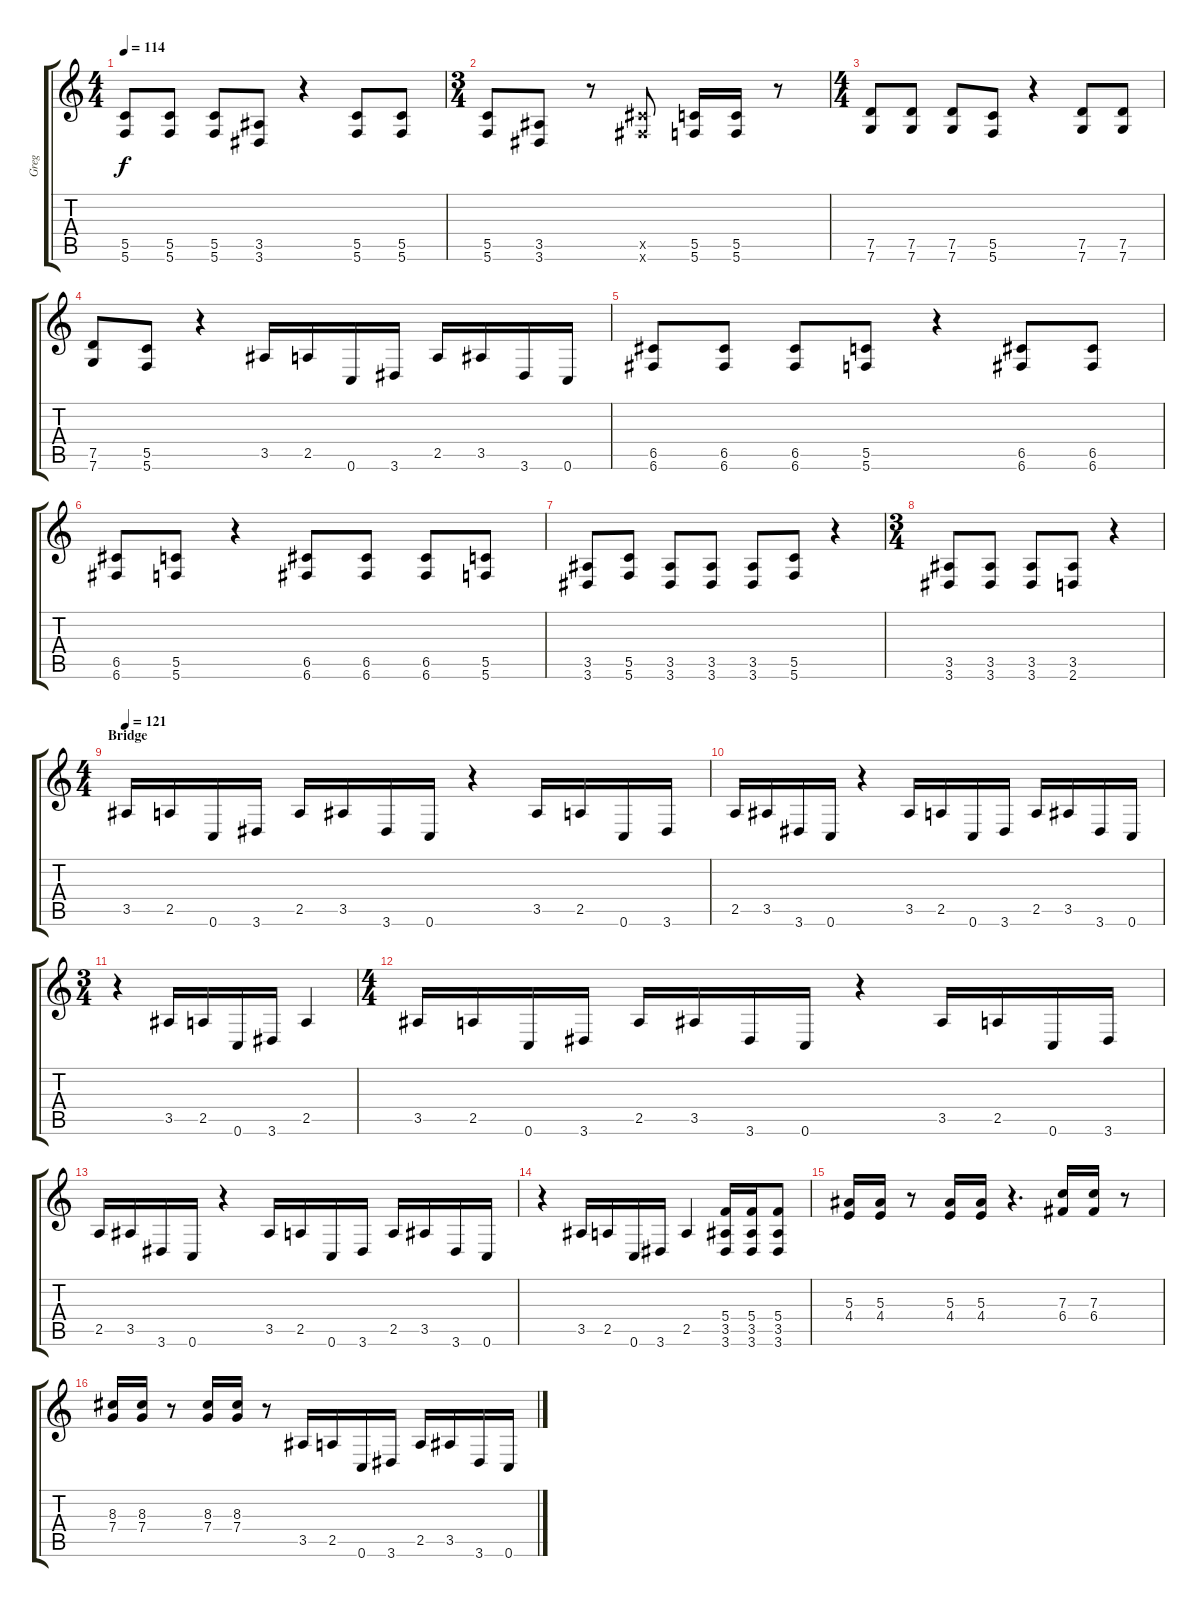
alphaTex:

\track ("Greg" "Greg") {instrument distortionguitar}
\staff {score tabs}
\tuning (D4 A3 F3 C3 G2 C2) {hide}
\ts (4 4)
\tempo 114
\clef g2
\ks c
(5.5 5.6).8{dy f} (5.5 5.6).8 (5.5 5.6).8 (3.5 3.6).8 r.4 (5.5 5.6).8 (5.5 5.6).8 |
\ts (3 4)
(5.5 5.6).8 (3.5 3.6).8 r.8 (6.5{x} 6.6{x}).8 (5.5 5.6).16 (5.5 5.6).16 r.8 |
\ts (4 4)
(7.5 7.6).8 (7.5 7.6).8 (7.5 7.6).8 (5.5 5.6).8 r.4 (7.5 7.6).8 (7.5 7.6).8 |
(7.5 7.6).8 (5.5 5.6).8 r.4 3.5.16 2.5.16 0.6.16 3.6.16 2.5.16 3.5.16 3.6.16 0.6.16 |
(6.5 6.6).8 (6.5 6.6).8 (6.5 6.6).8 (5.5 5.6).8 r.4 (6.5 6.6).8 (6.5 6.6).8 |
(6.5 6.6).8 (5.5 5.6).8 r.4 (6.5 6.6).8 (6.5 6.6).8 (6.5 6.6).8 (5.5 5.6).8 |
(3.5 3.6).8 (5.5 5.6).8 (3.5 3.6).8 (3.5 3.6).8 (3.5 3.6).8 (5.5 5.6).8 r.4 |
\ts (3 4)
(3.5 3.6).8 (3.5 3.6).8 (3.5 3.6).8 (3.5 2.6).8 r.4 |
\ts (4 4)
\section ("" "Bridge")
\tempo 121
3.5.16 2.5.16 0.6.16 3.6.16 2.5.16 3.5.16 3.6.16 0.6.16 r.4 3.5.16 2.5.16 0.6.16 3.6.16 |
2.5.16 3.5.16 3.6.16 0.6.16 r.4 3.5.16 2.5.16 0.6.16 3.6.16 2.5.16 3.5.16 3.6.16 0.6.16 |
\ts (3 4)
r.4 3.5.16 2.5.16 0.6.16 3.6.16 2.5.4 |
\ts (4 4)
3.5.16 2.5.16 0.6.16 3.6.16 2.5.16 3.5.16 3.6.16 0.6.16 r.4 3.5.16 2.5.16 0.6.16 3.6.16 |
2.5.16 3.5.16 3.6.16 0.6.16 r.4 3.5.16 2.5.16 0.6.16 3.6.16 2.5.16 3.5.16 3.6.16 0.6.16 |
r.4 3.5.16 2.5.16 0.6.16 3.6.16 2.5.4 (5.4 3.5 3.6).16 (5.4 3.5 3.6).16 (5.4 3.5 3.6).8 |
(5.3 4.4).16 (5.3 4.4).16 r.8 (5.3 4.4).16 (5.3 4.4).16 r.4{d} (7.3 6.4).16 (7.3 6.4).16 r.8 |
(8.3 7.4).16 (8.3 7.4).16 r.8 (8.3 7.4).16 (8.3 7.4).16 r.8 3.5.16 2.5.16 0.6.16 3.6.16 2.5.16 3.5.16 3.6.16 0.6.16
